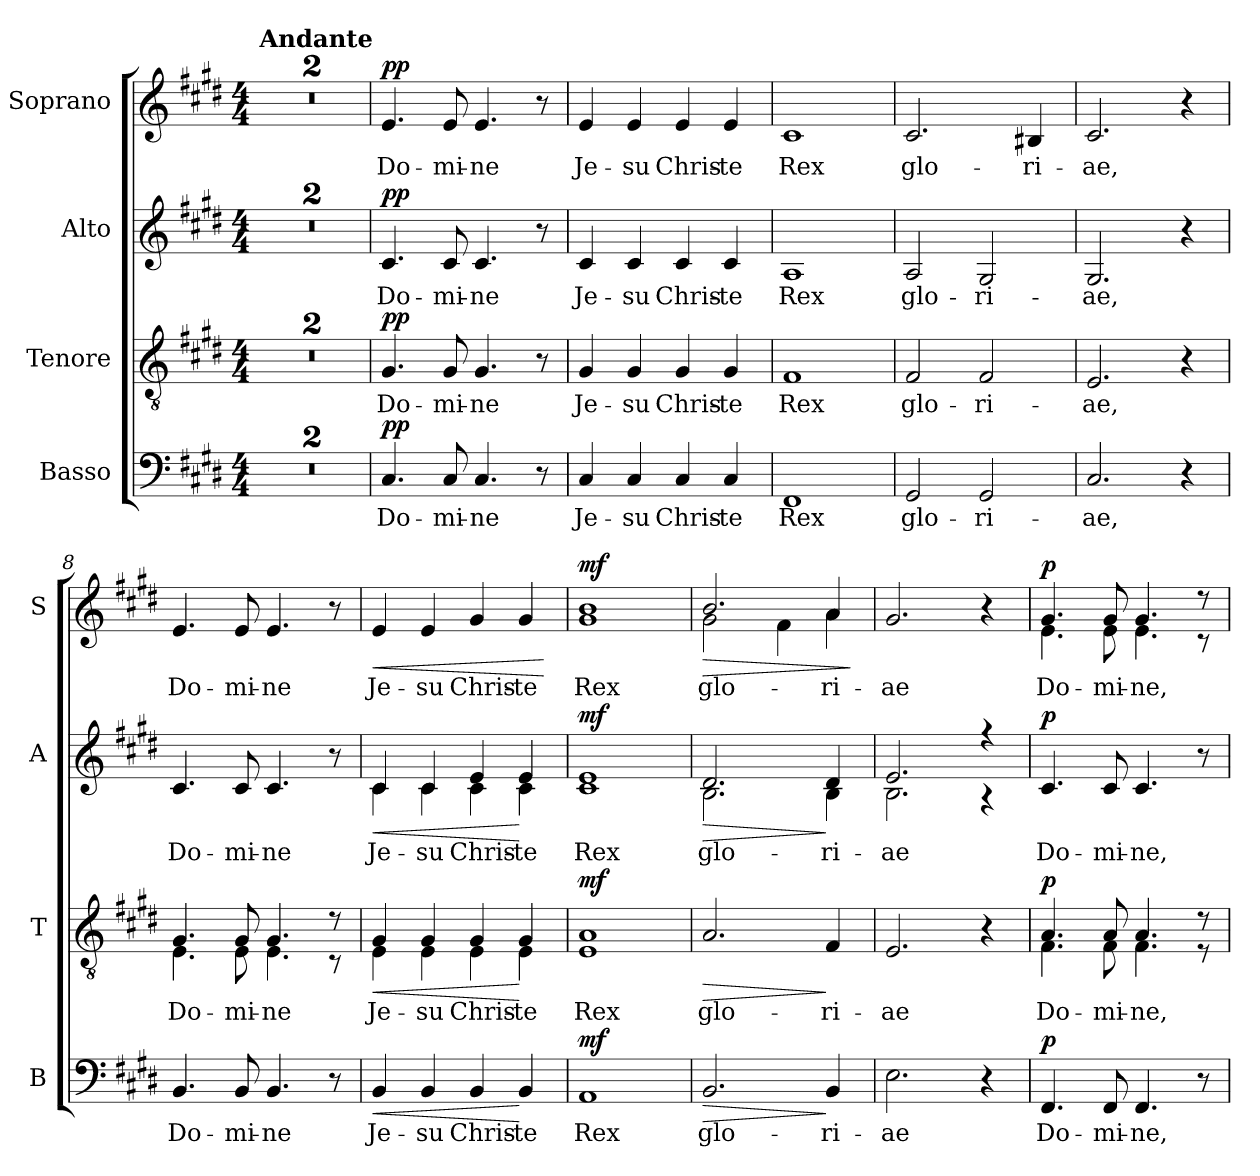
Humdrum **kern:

**kern	**text	**dynam	**kern	**text	**dynam	**kern	**text	**dynam	**kern	**text	**dynam
*part4	*part4	*part4	*part3	*part3	*part3	*part2	*part2	*part2	*part1	*part1	*part1
*staff4	*staff4	*staff4	*staff3	*staff3	*staff3	*staff2	*staff2	*staff2	*staff1	*staff1	*staff1
*I"Basso	*	*	*I"Tenore	*	*	*I"Alto	*	*	*I"Soprano	*	*
*I'B	*	*	*I'T	*	*	*I'A	*	*	*I'S	*	*
*clefF4	*	*	*clefGv2	*	*	*clefG2	*	*	*clefG2	*	*
*k[f#c#g#d#]	*	*	*k[f#c#g#d#]	*	*	*k[f#c#g#d#]	*	*	*k[f#c#g#d#]	*	*
*c#:	*	*	*c#:	*	*	*c#:	*	*	*c#:	*	*
*M4/4	*	*	*M4/4	*	*	*M4/4	*	*	*M4/4	*	*
*MM92	*	*	*MM92	*	*	*MM92	*	*	*MM92	*	*
=1	=1	=1	=1	=1	=1	=1	=1	=1	=1	=1	=1
!	!	!	!	!	!	!	!	!	!LO:TX:a:B:t=Andante	!	!
1r	.	.	1r	.	.	1r	.	.	1r	.	.
=2	=2	=2	=2	=2	=2	=2	=2	=2	=2	=2	=2
1r	.	.	1r	.	.	1r	.	.	1r	.	.
=3	=3	=3	=3	=3	=3	=3	=3	=3	=3	=3	=3
!	!LO:LY:b	!LO:DY:a	!	!LO:LY:b	!LO:DY:a	!	!LO:LY:b	!LO:DY:a	!	!LO:LY:b	!LO:DY:a
4.C#/	Do-	pp	4.G#/	Do-	pp	4.c#/	Do-	pp	4.e/	Do-	pp
!	!LO:LY:b	!	!	!LO:LY:b	!	!	!LO:LY:b	!	!	!LO:LY:b	!
8C#/	-mi-	.	8G#/	-mi-	.	8c#/	-mi-	.	8e/	-mi-	.
!	!LO:LY:b	!	!	!LO:LY:b	!	!	!LO:LY:b	!	!	!LO:LY:b	!
4.C#/	-ne	.	4.G#/	-ne	.	4.c#/	-ne	.	4.e/	-ne	.
8r	.	.	8r	.	.	8r	.	.	8r	.	.
=4	=4	=4	=4	=4	=4	=4	=4	=4	=4	=4	=4
!	!LO:LY:b	!	!	!LO:LY:b	!	!	!LO:LY:b	!	!	!LO:LY:b	!
4C#/	Je-	.	4G#/	Je-	.	4c#/	Je-	.	4e/	Je-	.
!	!LO:LY:b	!	!	!LO:LY:b	!	!	!LO:LY:b	!	!	!LO:LY:b	!
4C#/	-su	.	4G#/	-su	.	4c#/	-su	.	4e/	-su	.
!	!LO:LY:b	!	!	!LO:LY:b	!	!	!LO:LY:b	!	!	!LO:LY:b	!
4C#/	Chris-	.	4G#/	Chris-	.	4c#/	Chris-	.	4e/	Chris-	.
!	!LO:LY:b	!	!	!LO:LY:b	!	!	!LO:LY:b	!	!	!LO:LY:b	!
4C#/	-te	.	4G#/	-te	.	4c#/	-te	.	4e/	-te	.
=5	=5	=5	=5	=5	=5	=5	=5	=5	=5	=5	=5
!	!LO:LY:b	!	!	!LO:LY:b	!	!	!LO:LY:b	!	!	!LO:LY:b	!
1FF#	Rex	.	1F#	Rex	.	1A	Rex	.	1c#	Rex	.
=6	=6	=6	=6	=6	=6	=6	=6	=6	=6	=6	=6
!	!LO:LY:b	!	!	!LO:LY:b	!	!	!LO:LY:b	!	!	!LO:LY:b	!
2GG#/	glo-	.	2F#/	glo-	.	2A/	glo-	.	2.c#/	glo-	.
!	!LO:LY:b	!	!	!LO:LY:b	!	!	!LO:LY:b	!	!	!	!
2GG#/	-ri-	.	2F#/	-ri-	.	2G#/	-ri-	.	.	.	.
!	!	!	!	!	!	!	!	!	!	!LO:LY:b	!
.	.	.	.	.	.	.	.	.	4B#X/	-ri-	.
!!LO:LB:g=z
=7	=7	=7	=7	=7	=7	=7	=7	=7	=7	=7	=7
!	!LO:LY:b	!	!	!LO:LY:b	!	!	!LO:LY:b	!	!	!LO:LY:b	!
2.C#/	-ae,	.	2.E/	-ae,	.	2.G#/	-ae,	.	2.c#/	-ae,	.
4r	.	.	4r	.	.	4r	.	.	4r	.	.
=8	=8	=8	=8	=8	=8	=8	=8	=8	=8	=8	=8
!	!LO:LY:b	!	!	!LO:LY:b	!	!	!LO:LY:b	!	!	!LO:LY:b	!
*	*	*	*^	*	*	*	*	*	*	*	*
4.BB/	Do-	.	4.G#/	4.E\	Do-	.	4.c#/	Do-	.	4.e/	Do-	.
!	!LO:LY:b	!	!	!	!LO:LY:b	!	!	!LO:LY:b	!	!	!LO:LY:b	!
8BB/	-mi-	.	8G#/	8E\	-mi-	.	8c#/	-mi-	.	8e/	-mi-	.
!	!LO:LY:b	!	!	!	!LO:LY:b	!	!	!LO:LY:b	!	!	!LO:LY:b	!
4.BB/	-ne	.	4.G#/	4.E\	-ne	.	4.c#/	-ne	.	4.e/	-ne	.
8r	.	.	8r	8r	.	.	8r	.	.	8r	.	.
=9	=9	=9	=9	=9	=9	=9	=9	=9	=9	=9	=9	=9
!	!LO:LY:b	!LO:HP:b	!	!	!LO:LY:b	!LO:HP:b	!	!LO:LY:b	!LO:HP:b	!	!LO:LY:b	!LO:HP:b
*	*	*	*	*	*	*	*^	*	*	*	*	*
4BB/	Je-	<	4G#/	4E\	Je-	<	4c#/	4c#\	Je-	<	4e/	Je-	<
!	!LO:LY:b	!	!	!	!LO:LY:b	!	!	!	!LO:LY:b	!	!	!LO:LY:b	!
4BB/	-su	.	4G#/	4E\	-su	.	4c#/	4c#\	-su	.	4e/	-su	.
!	!LO:LY:b	!	!	!	!LO:LY:b	!	!	!	!LO:LY:b	!	!	!LO:LY:b	!
4BB/	Chris-	.	4G#/	4E\	Chris-	.	4e/	4c#\	Chris-	.	4g#/	Chris-	.
!	!LO:LY:b	!	!	!	!LO:LY:b	!	!	!	!LO:LY:b	!	!	!LO:LY:b	!
4BB/	-te	[	4G#/	4E\	-te	[	4e/	4c#\	-te	[	4g#/	-te	.
*	*	*	*v	*v	*	*	*	*	*	*	*	*	*
*	*	*	*	*	*	*v	*v	*	*	*	*	*
.	.	.	.	.	.	.	.	.	.	.	[
=10	=10	=10	=10	=10	=10	=10	=10	=10	=10	=10	=10
!	!LO:LY:b	!LO:DY:a	!	!LO:LY:b	!LO:DY:a	!	!LO:LY:b	!LO:DY:a	!	!LO:LY:b	!LO:DY:a
*	*	*	*^	*	*	*^	*	*	*^	*	*
1AA	Rex	mf	1A	1E	Rex	mf	1e	1c#	Rex	mf	1b	1g#	Rex	mf
=11	=11	=11	=11	=11	=11	=11	=11	=11	=11	=11	=11	=11	=11	=11
!	!LO:LY:b	!LO:HP:b	!	!	!LO:LY:b	!LO:HP:b	!	!	!LO:LY:b	!LO:HP:b	!	!	!LO:LY:b	!LO:HP:b
*	*	*	*v	*v	*	*	*	*	*	*	*	*	*	*
2.BB/	glo-	>	2.A/	glo-	>	2.d#/	2.B\	glo-	>	2.b/	2g#\	glo-	>
.	.	.	.	.	.	.	.	.	.	.	4f#\	.	.
!	!LO:LY:b	!	!	!LO:LY:b	!	!	!	!LO:LY:b	!	!	!	!LO:LY:b	!
4BB/	-ri-	]	4F#/	-ri-	]	4d#/	4B\	-ri-	]	4a/	4a\	-ri-	.
*	*	*	*	*	*	*v	*v	*	*	*	*	*	*
*	*	*	*	*	*	*	*	*	*v	*v	*	*
.	.	.	.	.	.	.	.	.	.	.	]
=12	=12	=12	=12	=12	=12	=12	=12	=12	=12	=12	=12
!	!LO:LY:b	!	!	!LO:LY:b	!	!	!LO:LY:b	!	!	!LO:LY:b	!
*	*	*	*	*	*	*^	*	*	*	*	*
2.E\	-ae	.	2.E/	-ae	.	2.e/	2.B\	-ae	.	2.g#/	-ae	.
4r	.	.	4r	.	.	4r	4r	.	.	4r	.	.
!!LO:PB:g=z
=13	=13	=13	=13	=13	=13	=13	=13	=13	=13	=13	=13	=13
!	!LO:LY:b	!LO:DY:a	!	!LO:LY:b	!LO:DY:a	!	!	!LO:LY:b	!LO:DY:a	!	!LO:LY:b	!LO:DY:a
*	*	*	*^	*	*	*v	*v	*	*	*^	*	*
4.FF#/	Do-	p	4.A/	4.F#\	Do-	p	4.c#/	Do-	p	4.g#/	4.e\	Do-	p
!	!LO:LY:b	!	!	!	!LO:LY:b	!	!	!LO:LY:b	!	!	!	!LO:LY:b	!
8FF#/	-mi-	.	8A/	8F#\	-mi-	.	8c#/	-mi-	.	8g#/	8e\	-mi-	.
!	!LO:LY:b	!	!	!	!LO:LY:b	!	!	!LO:LY:b	!	!	!	!LO:LY:b	!
4.FF#/	-ne,	.	4.A/	4.F#\	-ne,	.	4.c#/	-ne,	.	4.g#/	4.e\	-ne,-	.
8r	.	.	8r	8r	.	.	8r	.	.	8r	8r	.	.
*	*	*	*v	*v	*	*	*	*	*	*v	*v	*	*
=	=	=	=	=	=	=	=	=	=	=	=
*-	*-	*-	*-	*-	*-	*-	*-	*-	*-	*-	*-
